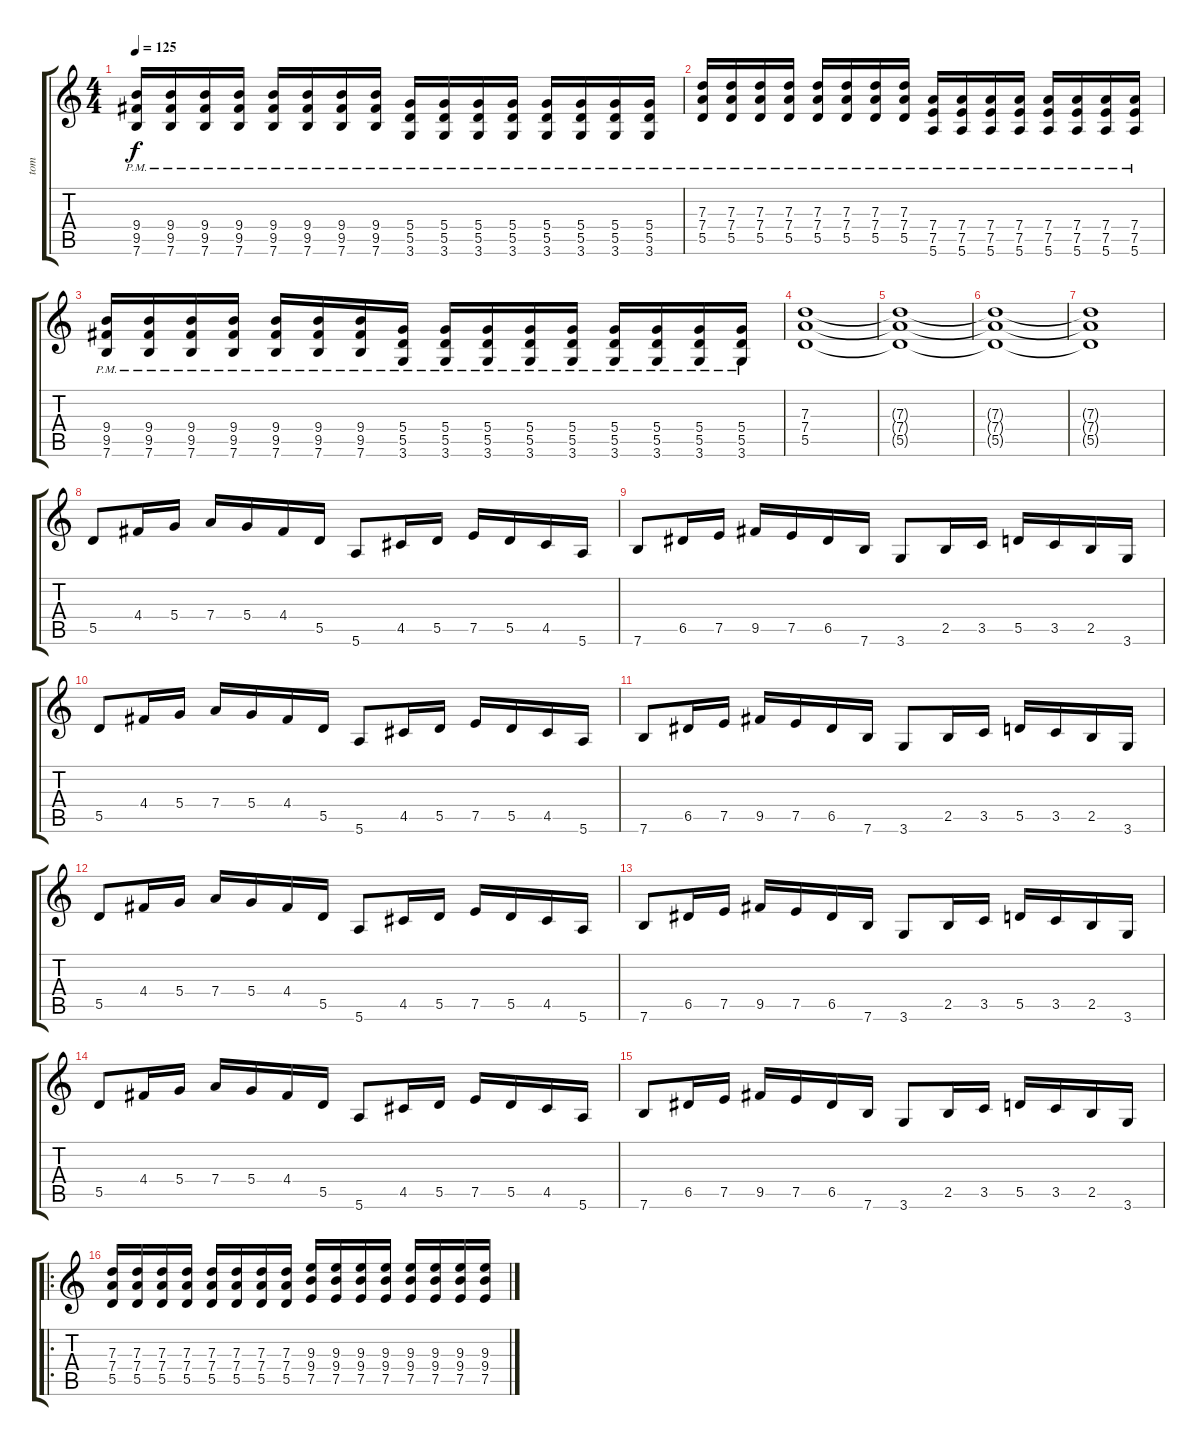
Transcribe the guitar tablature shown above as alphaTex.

\track ("tom" "tom") {instrument distortionguitar}
\staff {score tabs}
\tuning (E4 B3 G3 D3 A2 E2) {hide}
\ts (4 4)
\tempo 125
\clef g2
\ks c
(9.4{pm} 9.5{pm} 7.6{pm}).16{dy f} (9.4{pm} 9.5{pm} 7.6{pm}).16 (9.4{pm} 9.5{pm} 7.6{pm}).16 (9.4{pm} 9.5{pm} 7.6{pm}).16 (9.4{pm} 9.5{pm} 7.6{pm}).16 (9.4{pm} 9.5{pm} 7.6{pm}).16 (9.4{pm} 9.5{pm} 7.6{pm}).16 (9.4{pm} 9.5{pm} 7.6{pm}).16 (5.4{pm} 5.5{pm} 3.6{pm}).16 (5.4{pm} 5.5{pm} 3.6{pm}).16 (5.4{pm} 5.5{pm} 3.6{pm}).16 (5.4{pm} 5.5{pm} 3.6{pm}).16 (5.4{pm} 5.5{pm} 3.6{pm}).16 (5.4{pm} 5.5{pm} 3.6{pm}).16 (5.4{pm} 5.5{pm} 3.6{pm}).16 (5.4{pm} 5.5{pm} 3.6{pm}).16 |
(7.3{pm} 7.4{pm} 5.5{pm}).16 (7.3{pm} 7.4{pm} 5.5{pm}).16 (7.3{pm} 7.4{pm} 5.5{pm}).16 (7.3{pm} 7.4{pm} 5.5{pm}).16 (7.3{pm} 7.4{pm} 5.5{pm}).16 (7.3{pm} 7.4{pm} 5.5{pm}).16 (7.3{pm} 7.4{pm} 5.5{pm}).16 (7.3{pm} 7.4{pm} 5.5{pm}).16 (7.4{pm} 7.5{pm} 5.6{pm}).16 (7.4{pm} 7.5{pm} 5.6{pm}).16 (7.4{pm} 7.5{pm} 5.6{pm}).16 (7.4{pm} 7.5{pm} 5.6{pm}).16 (7.4{pm} 7.5{pm} 5.6{pm}).16 (7.4{pm} 7.5{pm} 5.6{pm}).16 (7.4{pm} 7.5{pm} 5.6{pm}).16 (7.4{pm} 7.5{pm} 5.6{pm}).16 |
(9.4{pm} 9.5{pm} 7.6{pm}).16 (9.4{pm} 9.5{pm} 7.6{pm}).16 (9.4{pm} 9.5{pm} 7.6{pm}).16 (9.4{pm} 9.5{pm} 7.6{pm}).16 (9.4{pm} 9.5{pm} 7.6{pm}).16 (9.4{pm} 9.5{pm} 7.6{pm}).16 (9.4{pm} 9.5{pm} 7.6{pm}).16 (5.4{pm} 5.5{pm} 3.6{pm}).16 (5.4{pm} 5.5{pm} 3.6{pm}).16 (5.4{pm} 5.5{pm} 3.6{pm}).16 (5.4{pm} 5.5{pm} 3.6{pm}).16 (5.4{pm} 5.5{pm} 3.6{pm}).16 (5.4{pm} 5.5{pm} 3.6{pm}).16 (5.4{pm} 5.5{pm} 3.6{pm}).16 (5.4{pm} 5.5{pm} 3.6{pm}).16 (5.4{pm} 5.5{pm} 3.6{pm}).16 |
(7.3 7.4 5.5).1 |
(7.3{t} 7.4{t} 5.5{t}).1 |
(7.3{t} 7.4{t} 5.5{t}).1 |
(7.3{t} 7.4{t} 5.5{t}).1 |
5.5.8{volume 16} 4.4.16 5.4.16 7.4.16 5.4.16 4.4.16 5.5.16 5.6.8 4.5.16 5.5.16 7.5.16 5.5.16 4.5.16 5.6.16 |
7.6.8 6.5.16 7.5.16 9.5.16 7.5.16 6.5.16 7.6.16 3.6.8 2.5.16 3.5.16 5.5.16 3.5.16 2.5.16 3.6.16 |
5.5.8{volume 16} 4.4.16 5.4.16 7.4.16 5.4.16 4.4.16 5.5.16 5.6.8 4.5.16 5.5.16 7.5.16 5.5.16 4.5.16 5.6.16 |
7.6.8 6.5.16 7.5.16 9.5.16 7.5.16 6.5.16 7.6.16 3.6.8 2.5.16 3.5.16 5.5.16 3.5.16 2.5.16 3.6.16 |
5.5.8{volume 16} 4.4.16 5.4.16 7.4.16 5.4.16 4.4.16 5.5.16 5.6.8 4.5.16 5.5.16 7.5.16 5.5.16 4.5.16 5.6.16 |
7.6.8 6.5.16 7.5.16 9.5.16 7.5.16 6.5.16 7.6.16 3.6.8 2.5.16 3.5.16 5.5.16 3.5.16 2.5.16 3.6.16 |
5.5.8{volume 16} 4.4.16 5.4.16 7.4.16 5.4.16 4.4.16 5.5.16 5.6.8 4.5.16 5.5.16 7.5.16 5.5.16 4.5.16 5.6.16 |
7.6.8 6.5.16 7.5.16 9.5.16 7.5.16 6.5.16 7.6.16 3.6.8 2.5.16 3.5.16 5.5.16 3.5.16 2.5.16 3.6.16 |
\ro
(7.3 7.4 5.5).16 (7.3 7.4 5.5).16 (7.3 7.4 5.5).16 (7.3 7.4 5.5).16 (7.3 7.4 5.5).16 (7.3 7.4 5.5).16 (7.3 7.4 5.5).16 (7.3 7.4 5.5).16 (9.3 9.4 7.5).16 (9.3 9.4 7.5).16 (9.3 9.4 7.5).16 (9.3 9.4 7.5).16 (9.3 9.4 7.5).16 (9.3 9.4 7.5).16 (9.3 9.4 7.5).16 (9.3 9.4 7.5).16
